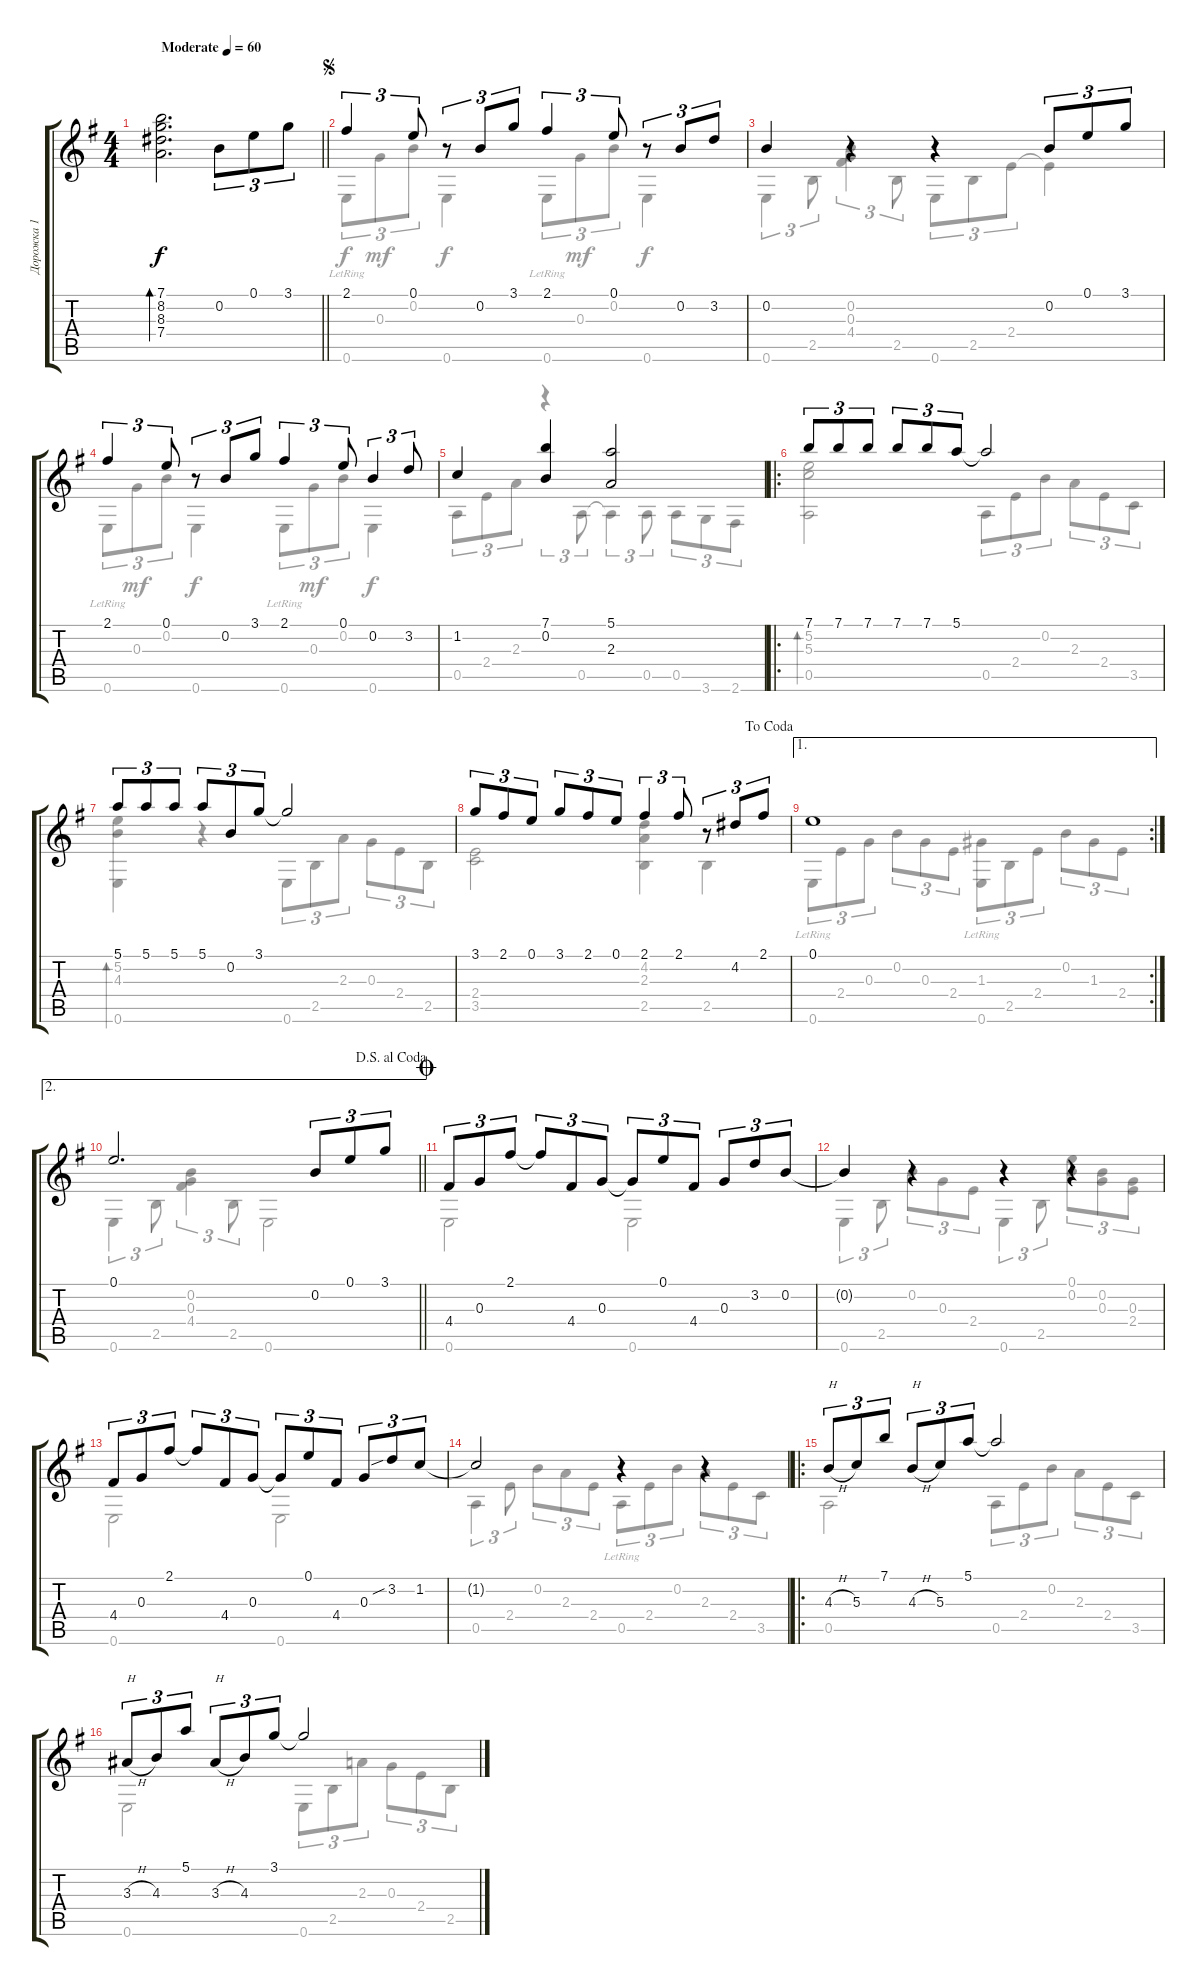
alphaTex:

\track ("Дорожка 1" "Дорожка 1") {instrument acousticguitarsteel}
\staff {score tabs}
\tuning (E4 B3 G3 D3 A2 E2) {hide}
\voice
\ts (4 4)
\tempo (60 "Moderate")
\clef g2
\barLineRight lightlight
\ks g
(7.1 8.2 8.3 7.4).2{d bd 120 dy f instrument acousticguitarsteel} 0.2.8{tu (3 2)} 0.1.8{tu (3 2)} 3.1.8{tu (3 2)} |
\jump segno
2.1.4{tu (3 2)} 0.1.8{tu (3 2)} r.8{tu (3 2)} 0.2.8{tu (3 2)} 3.1.8{tu (3 2)} 2.1.4{tu (3 2)} 0.1.8{tu (3 2)} r.8{tu (3 2)} 0.2.8{tu (3 2)} 3.2.8{tu (3 2)} |
0.2.4 r.4 r.4 0.2.8{tu (3 2)} 0.1.8{tu (3 2)} 3.1.8{tu (3 2)} |
2.1.4{tu (3 2)} 0.1.8{tu (3 2)} r.8{tu (3 2)} 0.2.8{tu (3 2)} 3.1.8{tu (3 2)} 2.1.4{tu (3 2)} 0.1.8{tu (3 2)} 0.2.4{tu (3 2)} 3.2.8{tu (3 2)} |
1.2.4 (7.1 0.2).4 (5.1 2.3).2 |
\ro
7.1.8{tu (3 2)} 7.1.8{tu (3 2)} 7.1.8{tu (3 2)} 7.1.8{tu (3 2)} 7.1.8{tu (3 2)} 5.1.8{tu (3 2)} 5.1{t}.2 |
5.1.8{tu (3 2)} 5.1.8{tu (3 2)} 5.1.8{tu (3 2)} 5.1.8{tu (3 2)} 0.2.8{tu (3 2)} 3.1.8{tu (3 2)} 3.1{t}.2 |
\jump dacoda
3.1.8{tu (3 2)} 2.1.8{tu (3 2)} 0.1.8{tu (3 2)} 3.1.8{tu (3 2)} 2.1.8{tu (3 2)} 0.1.8{tu (3 2)} 2.1.4{tu (3 2)} 2.1.8{tu (3 2)} r.8{tu (3 2)} 4.2.8{tu (3 2)} 2.1.8{tu (3 2)} |
\ae 1
\rc 2
0.1.1 |
\ae 2
\jump dalsegnoalcoda
\barLineRight lightlight
0.1.2{d} 0.2.8{tu (3 2)} 0.1.8{tu (3 2)} 3.1.8{tu (3 2)} |
\jump coda
4.4.8{tu (3 2)} 0.3.8{tu (3 2)} 2.1.8{tu (3 2)} 2.1{t}.8{tu (3 2)} 4.4.8{tu (3 2)} 0.3.8{tu (3 2)} 0.3{t}.8{tu (3 2)} 0.1.8{tu (3 2)} 4.4.8{tu (3 2)} 0.3.8{tu (3 2)} 3.2.8{tu (3 2)} 0.2.8{tu (3 2)} |
0.2{t}.4 r.4 r.4 r.4 |
4.4.8{tu (3 2)} 0.3.8{tu (3 2)} 2.1.8{tu (3 2)} 2.1{t}.8{tu (3 2)} 4.4.8{tu (3 2)} 0.3.8{tu (3 2)} 0.3{t}.8{tu (3 2)} 0.1.8{tu (3 2)} 4.4.8{tu (3 2)} 0.3.8{tu (3 2)} 3.2{sib}.8{tu (3 2)} 1.2.8{tu (3 2)} |
1.2{t}.2 r.4 r.4 |
\ro
4.3{h}.8{tu (3 2) txt "H"} 5.3.8{tu (3 2)} 7.1.8{tu (3 2)} 4.3{h}.8{tu (3 2) txt "H"} 5.3.8{tu (3 2)} 5.1.8{tu (3 2)} 5.1{t}.2 |
3.3{h}.8{tu (3 2) txt "Н"} 4.3.8{tu (3 2)} 5.1.8{tu (3 2)} 3.3{h}.8{tu (3 2) txt "Н"} 4.3.8{tu (3 2)} 3.1.8{tu (3 2)} 3.1{t}.2
\voice
\clef g2
\ottava regular
\simile none
\barLineRight lightlight
\ks g
|
0.6{lr}.8{tu (3 2)} 0.3.8{tu (3 2) dy mf} 0.2.8{tu (3 2)} 0.6.4{dy f} 0.6{lr}.8{tu (3 2)} 0.3.8{tu (3 2) dy mf} 0.2.8{tu (3 2)} 0.6.4{dy f} |
0.6.4{tu (3 2)} 2.5.8{tu (3 2)} (0.2 0.3 4.4).4{tu (3 2)} 2.5.8{tu (3 2)} 0.6.8{tu (3 2)} 2.5.8{tu (3 2)} 2.4.8{tu (3 2)} 2.4{t}.4 |
0.6{lr}.8{tu (3 2)} 0.3.8{tu (3 2) dy mf} 0.2.8{tu (3 2)} 0.6.4{dy f} 0.6{lr}.8{tu (3 2)} 0.3.8{tu (3 2) dy mf} 0.2.8{tu (3 2)} 0.6.4{dy f} |
0.5.8{tu (3 2)} 2.4.8{tu (3 2)} 2.3.8{tu (3 2)} r.4{tu (3 2)} 0.5.8{tu (3 2)} 0.5{t}.4{tu (3 2)} 0.5.8{tu (3 2)} 0.5.8{tu (3 2)} 3.6.8{tu (3 2)} 2.6.8{tu (3 2)} |
(5.2 5.3 0.5).2{bd 120} 0.5.8{tu (3 2)} 2.4.8{tu (3 2)} 0.2.8{tu (3 2)} 2.3.8{tu (3 2)} 2.4.8{tu (3 2)} 3.5.8{tu (3 2)} |
(5.2 4.3 0.6).4{bd 120} r.4 0.6.8{tu (3 2)} 2.5.8{tu (3 2)} 2.3.8{tu (3 2)} 0.3.8{tu (3 2)} 2.4.8{tu (3 2)} 2.5.8{tu (3 2)} |
(2.4 3.5).2 (4.2 2.3 2.5).4 2.5.4 |
0.6{lr}.8{tu (3 2)} 2.4.8{tu (3 2)} 0.3.8{tu (3 2)} 0.2.8{tu (3 2)} 0.3.8{tu (3 2)} 2.4.8{tu (3 2)} (1.3 0.6{lr}).8{tu (3 2)} 2.5.8{tu (3 2)} 2.4.8{tu (3 2)} 0.2.8{tu (3 2)} 1.3.8{tu (3 2)} 2.4.8{tu (3 2)} |
\barLineRight lightlight
0.6.4{tu (3 2)} 2.5.8{tu (3 2)} (0.2 0.3 4.4).4{tu (3 2)} 2.5.8{tu (3 2)} 0.6.2 |
0.6.2 0.6.2 |
0.6.4{tu (3 2)} 2.5.8{tu (3 2)} 0.2.8{tu (3 2)} 0.3.8{tu (3 2)} 2.4.8{tu (3 2)} 0.6.4{tu (3 2)} 2.5.8{tu (3 2)} (0.1 0.2).8{tu (3 2)} (0.2 0.3).8{tu (3 2)} (0.3 2.4).8{tu (3 2)} |
0.6.2 0.6.2 |
0.5.4{tu (3 2)} 2.4.8{tu (3 2)} 0.2.8{tu (3 2)} 2.3.8{tu (3 2)} 2.4.8{tu (3 2)} 0.5{lr}.8{tu (3 2)} 2.4.8{tu (3 2)} 0.2.8{tu (3 2)} 2.3.8{tu (3 2)} 2.4.8{tu (3 2)} 3.5.8{tu (3 2)} |
0.5.2 0.5.8{tu (3 2)} 2.4.8{tu (3 2)} 0.2.8{tu (3 2)} 2.3.8{tu (3 2)} 2.4.8{tu (3 2)} 3.5.8{tu (3 2)} |
0.6.2 0.6.8{tu (3 2)} 2.5.8{tu (3 2)} 2.3.8{tu (3 2)} 0.3.8{tu (3 2)} 2.4.8{tu (3 2)} 2.5.8{tu (3 2)}
